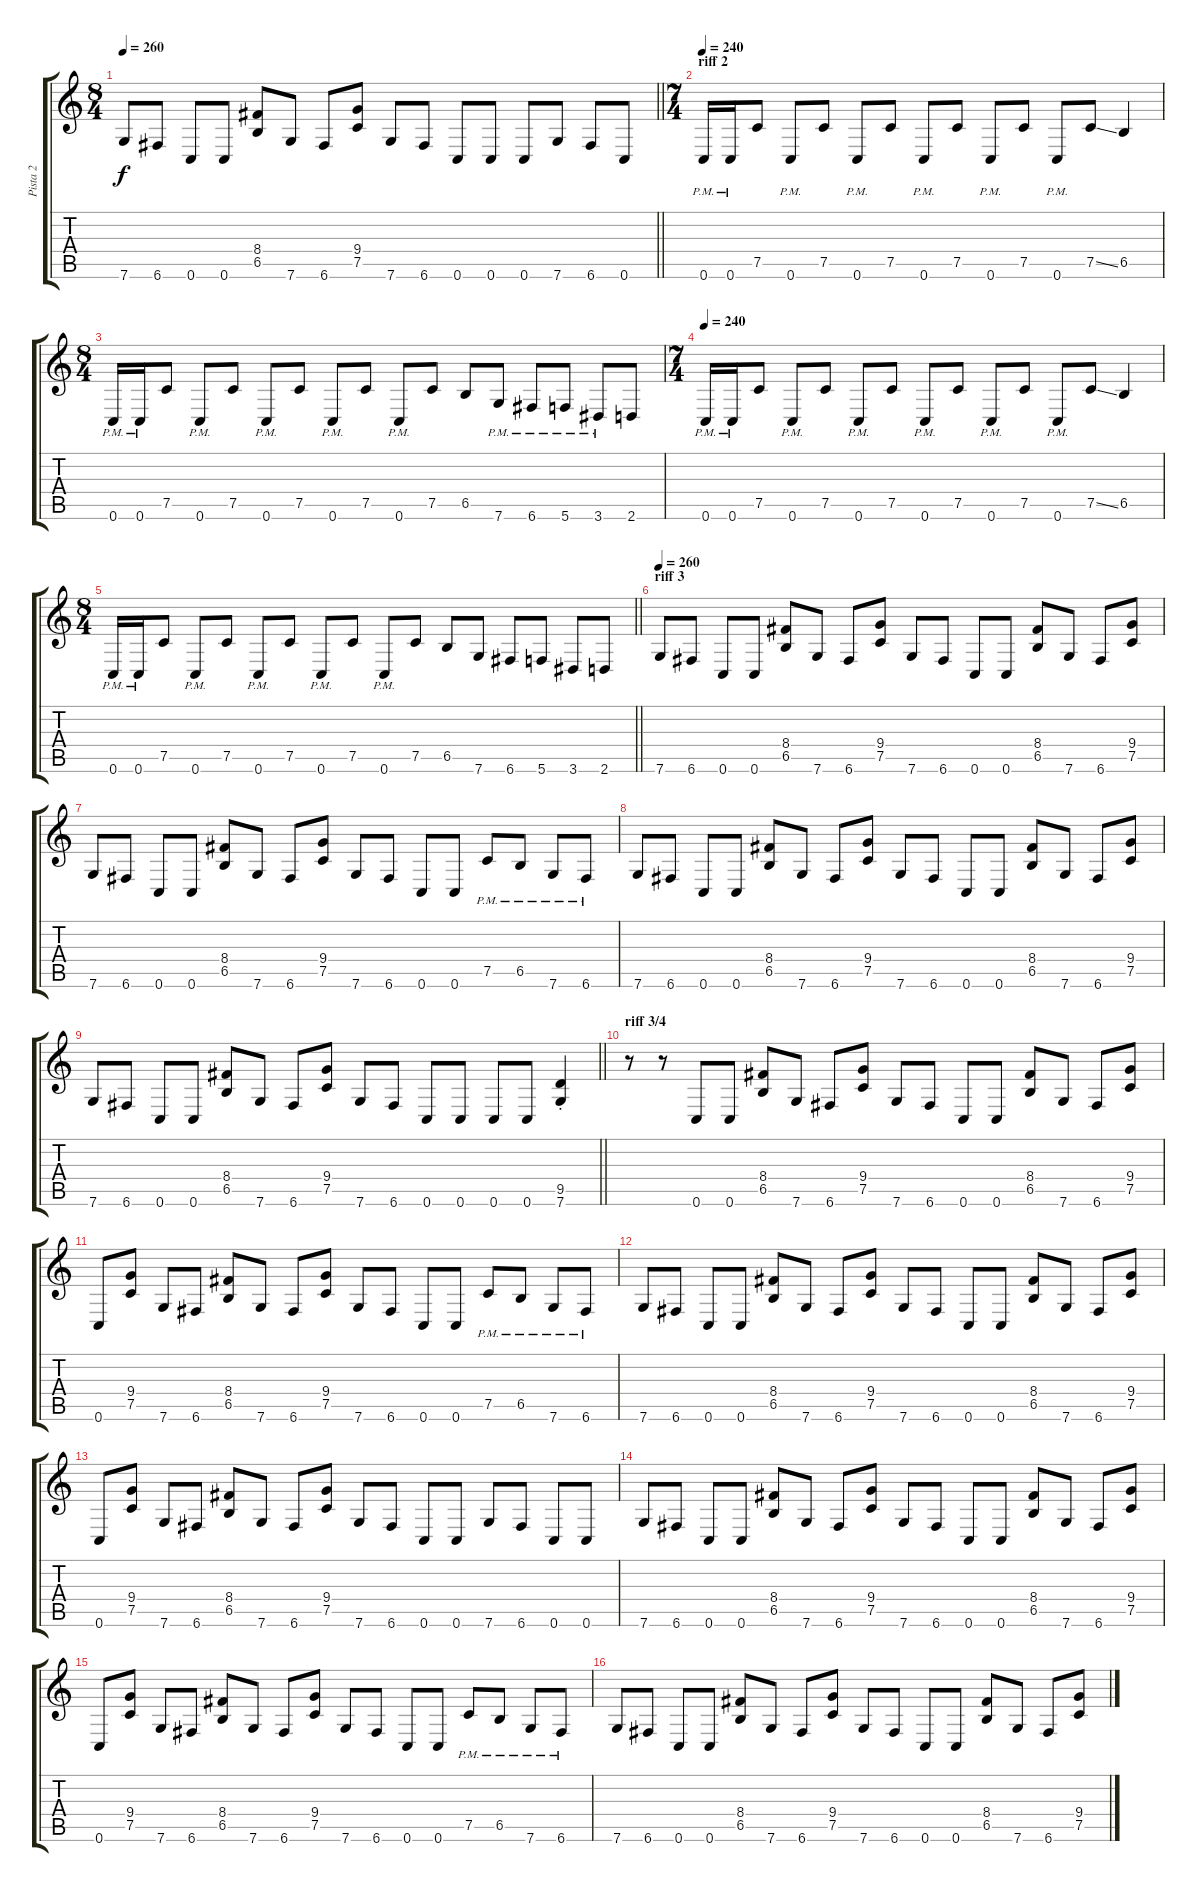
\track ("Pista 2" "Pista 2") {instrument distortionguitar}
\staff {score tabs}
\tuning (C4 G3 Eb3 Bb2 F2 C2) {hide}
\ts (8 4)
\tempo 260
\clef g2
\barLineRight lightlight
\ks c
7.6.8{dy f} 6.6.8 0.6.8 0.6.8 (8.4 6.5).8 7.6.8 6.6.8 (9.4 7.5).8 7.6.8 6.6.8 0.6.8 0.6.8 0.6.8 7.6.8 6.6.8 0.6.8 |
\ts (7 4)
\section ("" "riff 2")
\tempo 240
0.6{pm}.16 0.6{pm}.16 7.5.8 0.6{pm}.8 7.5.8 0.6{pm}.8 7.5.8 0.6{pm}.8 7.5.8 0.6{pm}.8 7.5.8 0.6{pm}.8 7.5{ss}.8 6.5.4 |
\ts (8 4)
0.6{pm}.16 0.6{pm}.16 7.5.8 0.6{pm}.8 7.5.8 0.6{pm}.8 7.5.8 0.6{pm}.8 7.5.8 0.6{pm}.8 7.5.8 6.5.8 7.6{pm}.8 6.6{pm}.8 5.6{pm}.8 3.6{pm}.8 2.6.8 |
\ts (7 4)
\tempo 240
0.6{pm}.16 0.6{pm}.16 7.5.8 0.6{pm}.8 7.5.8 0.6{pm}.8 7.5.8 0.6{pm}.8 7.5.8 0.6{pm}.8 7.5.8 0.6{pm}.8 7.5{ss}.8 6.5.4 |
\ts (8 4)
\barLineRight lightlight
0.6{pm}.16 0.6{pm}.16 7.5.8 0.6{pm}.8 7.5.8 0.6{pm}.8 7.5.8 0.6{pm}.8 7.5.8 0.6{pm}.8 7.5.8 6.5.8 7.6.8 6.6.8 5.6.8 3.6.8 2.6.8 |
\section ("" "riff 3")
\tempo 260
7.6.8 6.6.8 0.6.8 0.6.8 (8.4 6.5).8 7.6.8 6.6.8 (9.4 7.5).8 7.6.8 6.6.8 0.6.8 0.6.8 (8.4 6.5).8 7.6.8 6.6.8 (9.4 7.5).8 |
7.6.8 6.6.8 0.6.8 0.6.8 (8.4 6.5).8 7.6.8 6.6.8 (9.4 7.5).8 7.6.8 6.6.8 0.6.8 0.6.8 7.5{pm}.8 6.5{pm}.8 7.6{pm}.8 6.6{pm}.8 |
7.6.8 6.6.8 0.6.8 0.6.8 (8.4 6.5).8 7.6.8 6.6.8 (9.4 7.5).8 7.6.8 6.6.8 0.6.8 0.6.8 (8.4 6.5).8 7.6.8 6.6.8 (9.4 7.5).8 |
\barLineRight lightlight
7.6.8 6.6.8 0.6.8 0.6.8 (8.4 6.5).8 7.6.8 6.6.8 (9.4 7.5).8 7.6.8 6.6.8 0.6.8 0.6.8 0.6.8 0.6.8 (9.5{st} 7.6{st}).4 |
\section ("" "riff 3/4")
r.8 r.8 0.6.8 0.6.8 (8.4 6.5).8 7.6.8 6.6.8 (9.4 7.5).8 7.6.8 6.6.8 0.6.8 0.6.8 (8.4 6.5).8 7.6.8 6.6.8 (9.4 7.5).8 |
0.6.8 (9.4 7.5).8 7.6.8 6.6.8 (8.4 6.5).8 7.6.8 6.6.8 (9.4 7.5).8 7.6.8 6.6.8 0.6.8 0.6.8 7.5{pm}.8 6.5{pm}.8 7.6{pm}.8 6.6{pm}.8 |
7.6.8 6.6.8 0.6.8 0.6.8 (8.4 6.5).8 7.6.8 6.6.8 (9.4 7.5).8 7.6.8 6.6.8 0.6.8 0.6.8 (8.4 6.5).8 7.6.8 6.6.8 (9.4 7.5).8 |
0.6.8 (9.4 7.5).8 7.6.8 6.6.8 (8.4 6.5).8 7.6.8 6.6.8 (9.4 7.5).8 7.6.8 6.6.8 0.6.8 0.6.8 7.6.8 6.6.8 0.6.8 0.6.8 |
7.6.8 6.6.8 0.6.8 0.6.8 (8.4 6.5).8 7.6.8 6.6.8 (9.4 7.5).8 7.6.8 6.6.8 0.6.8 0.6.8 (8.4 6.5).8 7.6.8 6.6.8 (9.4 7.5).8 |
0.6.8 (9.4 7.5).8 7.6.8 6.6.8 (8.4 6.5).8 7.6.8 6.6.8 (9.4 7.5).8 7.6.8 6.6.8 0.6.8 0.6.8 7.5{pm}.8 6.5{pm}.8 7.6{pm}.8 6.6{pm}.8 |
7.6.8 6.6.8 0.6.8 0.6.8 (8.4 6.5).8 7.6.8 6.6.8 (9.4 7.5).8 7.6.8 6.6.8 0.6.8 0.6.8 (8.4 6.5).8 7.6.8 6.6.8 (9.4 7.5).8
